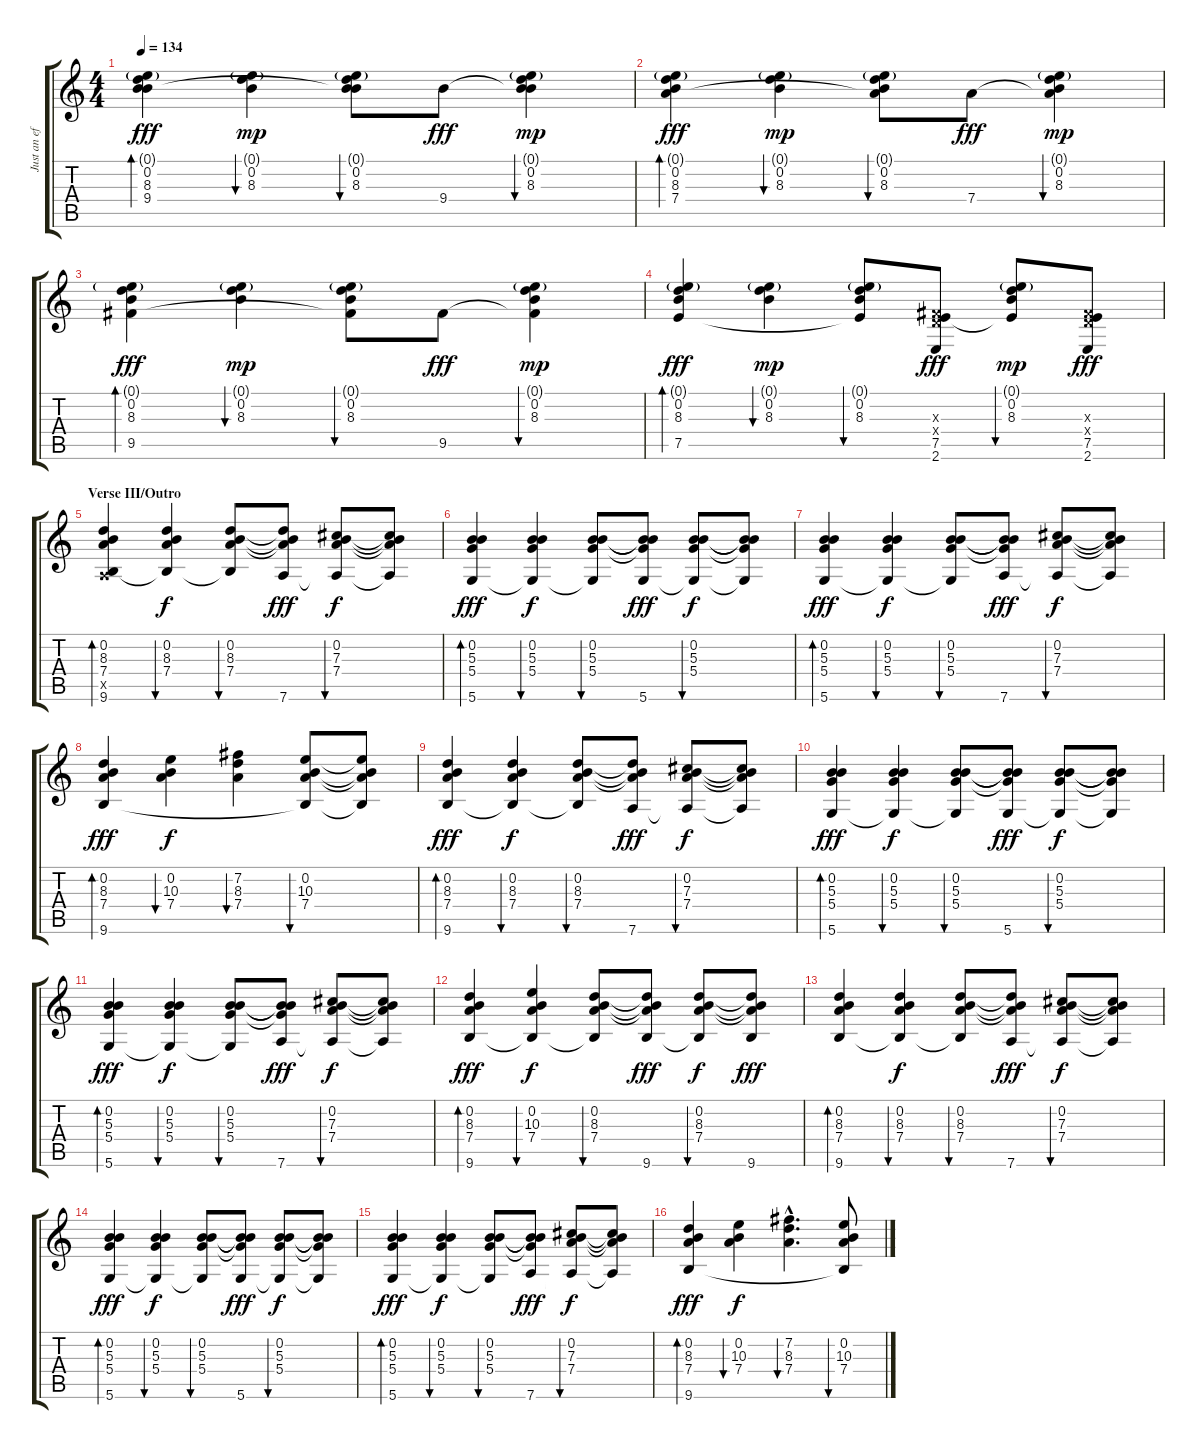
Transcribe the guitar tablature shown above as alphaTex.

\track ("Just an effect" "Just an ef") {instrument acousticguitarnylon}
\staff {score tabs}
\tuning (E4 B3 Gb3 D3 A2 D2) {hide}
\ts (4 4)
\tempo 134
\clef g2
\ks c
(0.1{g} 0.2 8.3 9.4).4{bd 30 dy fff} (0.1{g} 0.2 8.3).4{bu 30 dy mp} (0.1{g} 0.2 8.3 9.4{t}).8{bu 30} 9.4.8{dy fff} (0.1{g} 0.2 8.3 9.4{t}).4{bu 30 dy mp} |
(0.1{g} 0.2 8.3 7.4).4{bd 30 dy fff} (0.1{g} 0.2 8.3).4{bu 30 dy mp} (0.1{g} 0.2 8.3 7.4{t}).8{bu 30} 7.4.8{dy fff} (0.1{g} 0.2 8.3 7.4{t}).4{bu 30 dy mp} |
(0.1{g} 0.2 8.3 9.5).4{bd 30 dy fff} (0.1{g} 0.2 8.3).4{bu 30 dy mp} (0.1{g} 0.2 8.3 9.5{t}).8{bu 30} 9.5.8{dy fff} (0.1{g} 0.2 8.3 9.5{t}).4{bu 30 dy mp} |
(0.1{g} 0.2 8.3 7.5).4{bd 30 dy fff} (0.1{g} 0.2 8.3).4{bu 30 dy mp} (0.1{g} 0.2 8.3 7.5{t}).8{bu 30} (0.3{x} 0.4{x} 7.5 2.6).8{dy fff} (0.1{g} 0.2 8.3 7.5{t}).8{bu 30 dy mp} (0.3{x} 0.4{x} 7.5 2.6).8{dy fff} |
\section ("" "Verse III/Outro")
(0.2 8.3 7.4 0.5{x} 9.6).4{bd 60} (0.2 8.3 7.4 9.6{t}).4{bu 30 dy f} (0.2 8.3 7.4 9.6{t}).8{bu 30} (0.2{t} 8.3{t} 7.4{t} 7.6).8{dy fff} (0.2 7.3 7.4 7.6{t}).8{bu 30 dy f} (0.2{t} 7.3{t} 7.4{t} 7.6{t}).8 |
(0.2 5.3 5.4 5.6).4{bd 30 dy fff} (0.2 5.3 5.4 5.6{t}).4{bu 30 dy f} (0.2 5.3 5.4 5.6{t}).8{bu 30} (0.2{t} 5.3{t} 5.4{t} 5.6).8{dy fff} (0.2 5.3 5.4 5.6{t}).8{bu 30 dy f} (0.2{t} 5.3{t} 5.4{t} 5.6{t}).8 |
(0.2 5.3 5.4 5.6).4{bd 30 dy fff} (0.2 5.3 5.4 5.6{t}).4{bu 30 dy f} (0.2 5.3 5.4 5.6{t}).8{bu 30} (0.2{t} 5.3{t} 5.4{t} 7.6).8{dy fff} (0.2 7.3 7.4 7.6{t}).8{bu 30 dy f} (0.2{t} 7.3{t} 7.4{t} 7.6{t}).8 |
(0.2 8.3 7.4 9.6).4{bd 30 dy fff} (0.2 10.3 7.4).4{bu 30 dy f} (7.2 8.3 7.4).4{bu 30} (0.2 10.3 7.4 9.6{t}).8{bu 30} (0.2{t} 10.3{t} 7.4{t} 9.6{t}).8 |
(0.2 8.3 7.4 9.6).4{bd 60 dy fff} (0.2 8.3 7.4 9.6{t}).4{bu 30 dy f} (0.2 8.3 7.4 9.6{t}).8{bu 30} (0.2{t} 8.3{t} 7.4{t} 7.6).8{dy fff} (0.2 7.3 7.4 7.6{t}).8{bu 30 dy f} (0.2{t} 7.3{t} 7.4{t} 7.6{t}).8 |
(0.2 5.3 5.4 5.6).4{bd 30 dy fff} (0.2 5.3 5.4 5.6{t}).4{bu 30 dy f} (0.2 5.3 5.4 5.6{t}).8{bu 30} (0.2{t} 5.3{t} 5.4{t} 5.6).8{dy fff} (0.2 5.3 5.4 5.6{t}).8{bu 30 dy f} (0.2{t} 5.3{t} 5.4{t} 5.6{t}).8 |
(0.2 5.3 5.4 5.6).4{bd 30 dy fff} (0.2 5.3 5.4 5.6{t}).4{bu 30 dy f} (0.2 5.3 5.4 5.6{t}).8{bu 30} (0.2{t} 5.3{t} 5.4{t} 7.6).8{dy fff} (0.2 7.3 7.4 7.6{t}).8{bu 30 dy f} (0.2{t} 7.3{t} 7.4{t} 7.6{t}).8 |
(0.2 8.3 7.4 9.6).4{bd 30 dy fff} (0.2 10.3 7.4 9.6{t}).4{bu 30 dy f} (0.2 8.3 7.4 9.6{t}).8{bu 30} (0.2{t} 8.3{t} 7.4{t} 9.6).8{dy fff} (0.2 8.3 7.4 9.6{t}).8{bu 30 dy f} (0.2{t} 8.3{t} 7.4{t} 9.6).8{dy fff} |
(0.2 8.3 7.4 9.6).4{bd 60} (0.2 8.3 7.4 9.6{t}).4{bu 30 dy f} (0.2 8.3 7.4 9.6{t}).8{bu 30} (0.2{t} 8.3{t} 7.4{t} 7.6).8{dy fff} (0.2 7.3 7.4 7.6{t}).8{bu 30 dy f} (0.2{t} 7.3{t} 7.4{t} 7.6{t}).8 |
(0.2 5.3 5.4 5.6).4{bd 30 dy fff} (0.2 5.3 5.4 5.6{t}).4{bu 30 dy f} (0.2 5.3 5.4 5.6{t}).8{bu 30} (0.2{t} 5.3{t} 5.4{t} 5.6).8{dy fff} (0.2 5.3 5.4 5.6{t}).8{bu 30 dy f} (0.2{t} 5.3{t} 5.4{t} 5.6{t}).8 |
(0.2 5.3 5.4 5.6).4{bd 30 dy fff} (0.2 5.3 5.4 5.6{t}).4{bu 30 dy f} (0.2 5.3 5.4 5.6{t}).8{bu 30} (0.2{t} 5.3{t} 5.4{t} 7.6).8{dy fff} (0.2 7.3 7.4 7.6{t}).8{bu 30 dy f} (0.2{t} 7.3{t} 7.4{t} 7.6{t}).8 |
(0.2 8.3 7.4 9.6).4{bd 30 dy fff} (0.2 10.3 7.4).4{bu 30 dy f} (7.2{hac} 8.3{hac} 7.4{hac}).4{d bu 30} (0.2 10.3 7.4 9.6{t}).8{bu 30}
